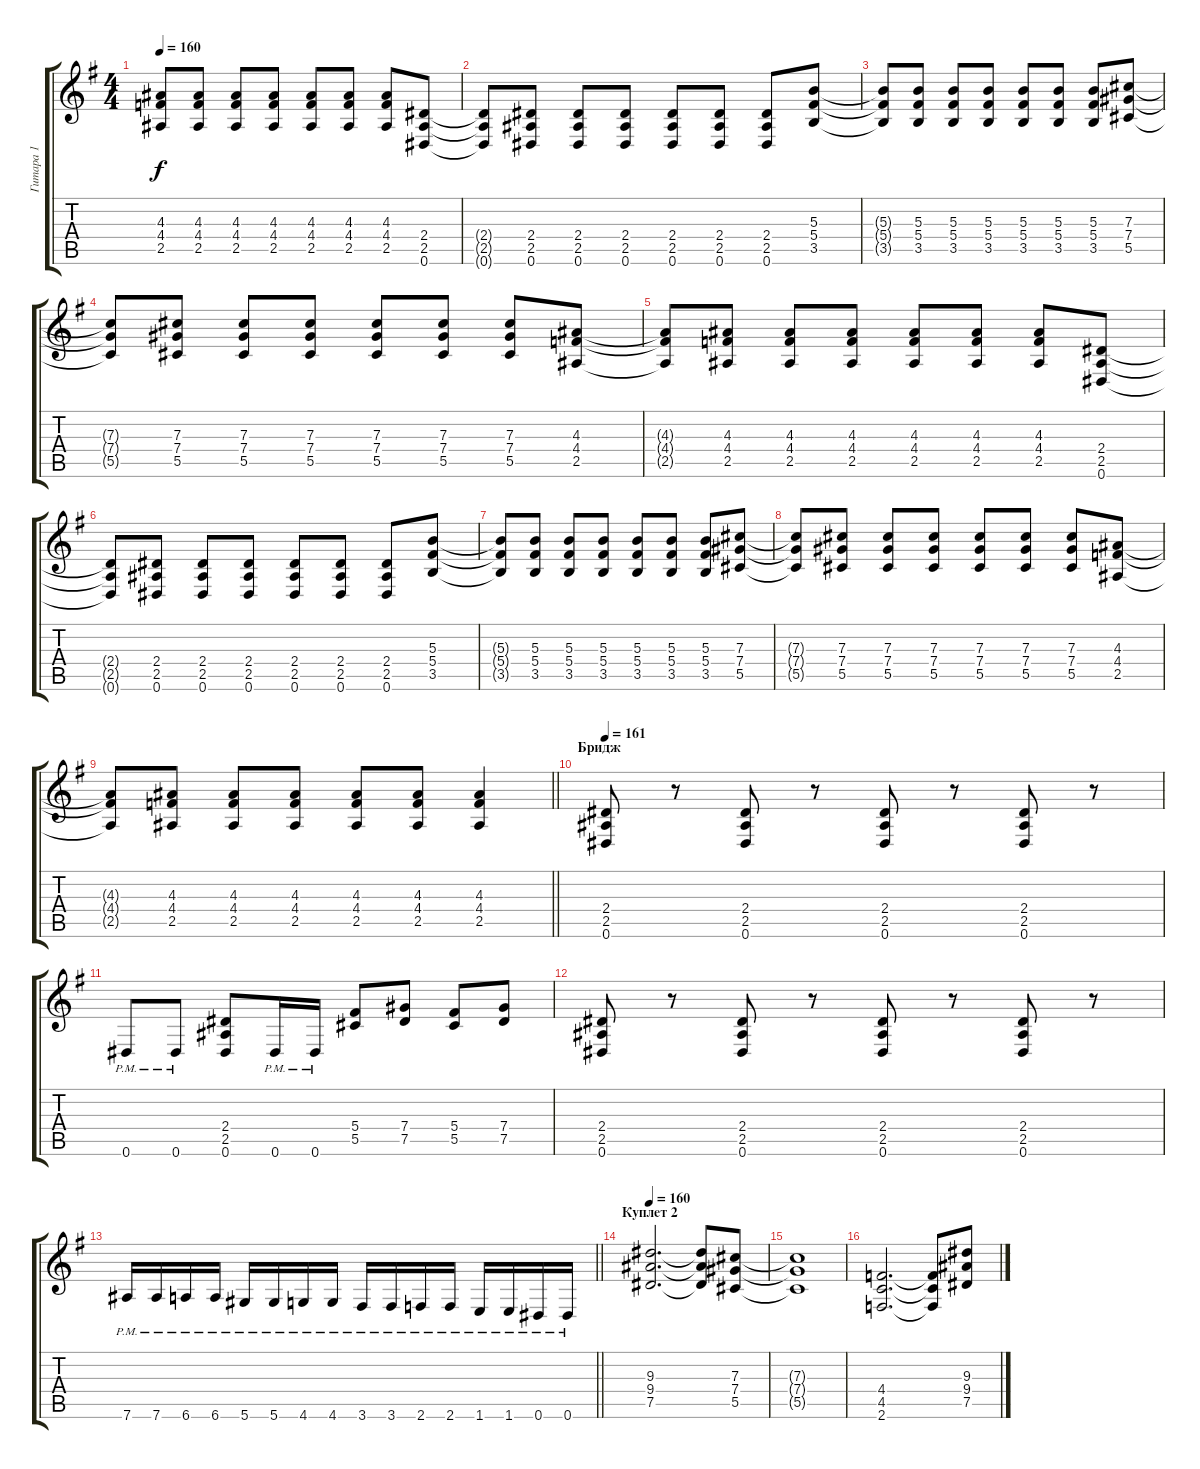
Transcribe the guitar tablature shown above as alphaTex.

\track ("Гитара 1" "Гитара 1") {instrument distortionguitar}
\staff {score tabs}
\tuning (Eb4 Bb3 Gb3 Db3 Ab2 Eb2) {hide}
\ts (4 4)
\tempo 160
\clef g2
\ks eminor
(4.3{t} 4.4{t} 2.5{t}).8{dy f} (4.3 4.4 2.5).8 (4.3 4.4 2.5).8 (4.3 4.4 2.5).8 (4.3 4.4 2.5).8 (4.3 4.4 2.5).8 (4.3 4.4 2.5).8 (2.4 2.5 0.6).8 |
(2.4{t} 2.5{t} 0.6{t}).8 (2.4 2.5 0.6).8 (2.4 2.5 0.6).8 (2.4 2.5 0.6).8 (2.4 2.5 0.6).8 (2.4 2.5 0.6).8 (2.4 2.5 0.6).8 (5.3 5.4 3.5).8 |
(5.3{t} 5.4{t} 3.5{t}).8 (5.3 5.4 3.5).8 (5.3 5.4 3.5).8 (5.3 5.4 3.5).8 (5.3 5.4 3.5).8 (5.3 5.4 3.5).8 (5.3 5.4 3.5).8 (7.3 7.4 5.5).8 |
(7.3{t} 7.4{t} 5.5{t}).8 (7.3 7.4 5.5).8 (7.3 7.4 5.5).8 (7.3 7.4 5.5).8 (7.3 7.4 5.5).8 (7.3 7.4 5.5).8 (7.3 7.4 5.5).8 (4.3 4.4 2.5).8 |
(4.3{t} 4.4{t} 2.5{t}).8 (4.3 4.4 2.5).8 (4.3 4.4 2.5).8 (4.3 4.4 2.5).8 (4.3 4.4 2.5).8 (4.3 4.4 2.5).8 (4.3 4.4 2.5).8 (2.4 2.5 0.6).8 |
(2.4{t} 2.5{t} 0.6{t}).8 (2.4 2.5 0.6).8 (2.4 2.5 0.6).8 (2.4 2.5 0.6).8 (2.4 2.5 0.6).8 (2.4 2.5 0.6).8 (2.4 2.5 0.6).8 (5.3 5.4 3.5).8 |
(5.3{t} 5.4{t} 3.5{t}).8 (5.3 5.4 3.5).8 (5.3 5.4 3.5).8 (5.3 5.4 3.5).8 (5.3 5.4 3.5).8 (5.3 5.4 3.5).8 (5.3 5.4 3.5).8 (7.3 7.4 5.5).8 |
(7.3{t} 7.4{t} 5.5{t}).8 (7.3 7.4 5.5).8 (7.3 7.4 5.5).8 (7.3 7.4 5.5).8 (7.3 7.4 5.5).8 (7.3 7.4 5.5).8 (7.3 7.4 5.5).8 (4.3 4.4 2.5).8 |
\barLineRight lightlight
(4.3{t} 4.4{t} 2.5{t}).8 (4.3 4.4 2.5).8 (4.3 4.4 2.5).8 (4.3 4.4 2.5).8 (4.3 4.4 2.5).8 (4.3 4.4 2.5).8 (4.3 4.4 2.5).4 |
\section ("" "Бридж")
\tempo 161
(2.4 2.5 0.6).8 r.8 (2.4 2.5 0.6).8 r.8 (2.4 2.5 0.6).8 r.8 (2.4 2.5 0.6).8 r.8 |
0.6{pm}.8 0.6{pm}.8 (2.4 2.5 0.6).8 0.6{pm}.16 0.6{pm}.16 (5.4 5.5).8 (7.4 7.5).8 (5.4 5.5).8 (7.4 7.5).8 |
(2.4 2.5 0.6).8 r.8 (2.4 2.5 0.6).8 r.8 (2.4 2.5 0.6).8 r.8 (2.4 2.5 0.6).8 r.8 |
\barLineRight lightlight
7.6{pm}.16 7.6{pm}.16 6.6{pm}.16 6.6{pm}.16 5.6{pm}.16 5.6{pm}.16 4.6{pm}.16 4.6{pm}.16 3.6{pm}.16 3.6{pm}.16 2.6{pm}.16 2.6{pm}.16 1.6{pm}.16 1.6{pm}.16 0.6{pm}.16 0.6{pm}.16 |
\section ("" "Куплет 2")
\tempo 160
(9.3 9.4 7.5).2{d} (9.3{t} 9.4{t} 7.5{t}).8 (7.3 7.4 5.5).8 |
(7.3{t} 7.4{t} 5.5{t}).1 |
(4.4 4.5 2.6).2{d} (4.4{t} 4.5{t} 2.6{t}).8 (9.3 9.4 7.5).8
